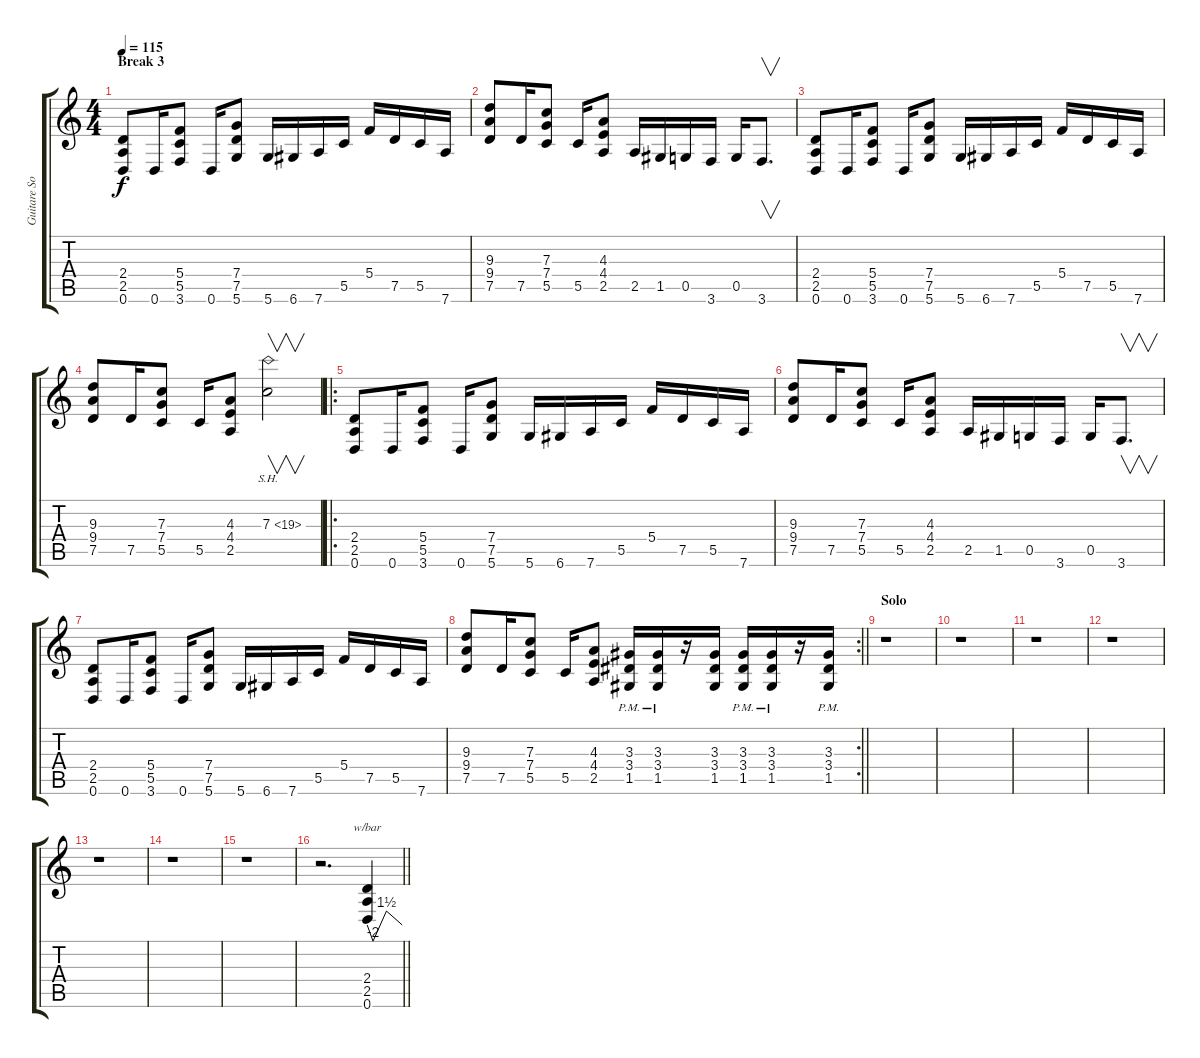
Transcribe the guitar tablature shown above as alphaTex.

\track ("Guitare Solo" "Guitare So") {instrument distortionguitar}
\staff {score tabs}
\tuning (D4 A3 F3 C3 G2 D2) {hide}
\ts (4 4)
\section ("" "Break 3")
\tempo 115
\clef g2
\ks c
(2.4 2.5 0.6).8{dy f} 0.6.16 (5.4 5.5 3.6).8 0.6.16 (7.4 7.5 5.6).8 5.6.16 6.6.16 7.6.16 5.5.16 5.4.16 7.5.16 5.5.16 7.6.16 |
(9.3 9.4 7.5).8 7.5.16 (7.3 7.4 5.5).8 5.5.16 (4.3 4.4 2.5).8 2.5.16 1.5.16 0.5.16 3.6.16 0.5.16 3.6.8{v d} |
(2.4 2.5 0.6).8 0.6.16 (5.4 5.5 3.6).8 0.6.16 (7.4 7.5 5.6).8 5.6.16 6.6.16 7.6.16 5.5.16 5.4.16 7.5.16 5.5.16 7.6.16 |
(9.3 9.4 7.5).8 7.5.16 (7.3 7.4 5.5).8 5.5.16 (4.3 4.4 2.5).8 7.3{sh 12}.2{v} |
\ro
(2.4 2.5 0.6).8 0.6.16 (5.4 5.5 3.6).8 0.6.16 (7.4 7.5 5.6).8 5.6.16 6.6.16 7.6.16 5.5.16 5.4.16 7.5.16 5.5.16 7.6.16 |
(9.3 9.4 7.5).8 7.5.16 (7.3 7.4 5.5).8 5.5.16 (4.3 4.4 2.5).8 2.5.16 1.5.16 0.5.16 3.6.16 0.5.16 3.6.8{v d} |
(2.4 2.5 0.6).8 0.6.16 (5.4 5.5 3.6).8 0.6.16 (7.4 7.5 5.6).8 5.6.16 6.6.16 7.6.16 5.5.16 5.4.16 7.5.16 5.5.16 7.6.16 |
\rc 2
\barLineRight lightlight
(9.3 9.4 7.5).8 7.5.16 (7.3 7.4 5.5).8 5.5.16 (4.3 4.4 2.5).8 (3.3 3.4{pm} 1.5).16 (3.3 3.4{pm} 1.5).16 r.16 (3.3 3.4 1.5).16 (3.3 3.4{pm} 1.5).16 (3.3 3.4{pm} 1.5).16 r.16 (3.3 3.4{pm} 1.5).16 |
\section ("" "Solo")
r.1 |
r.1 |
r.1 |
r.1 |
r.1 |
r.1 |
r.1 |
\barLineRight lightlight
r.2{d} (2.4 2.5 0.6).4{tbe (custom default 0 0 10 -8 33 6 60 0) balance 8}
